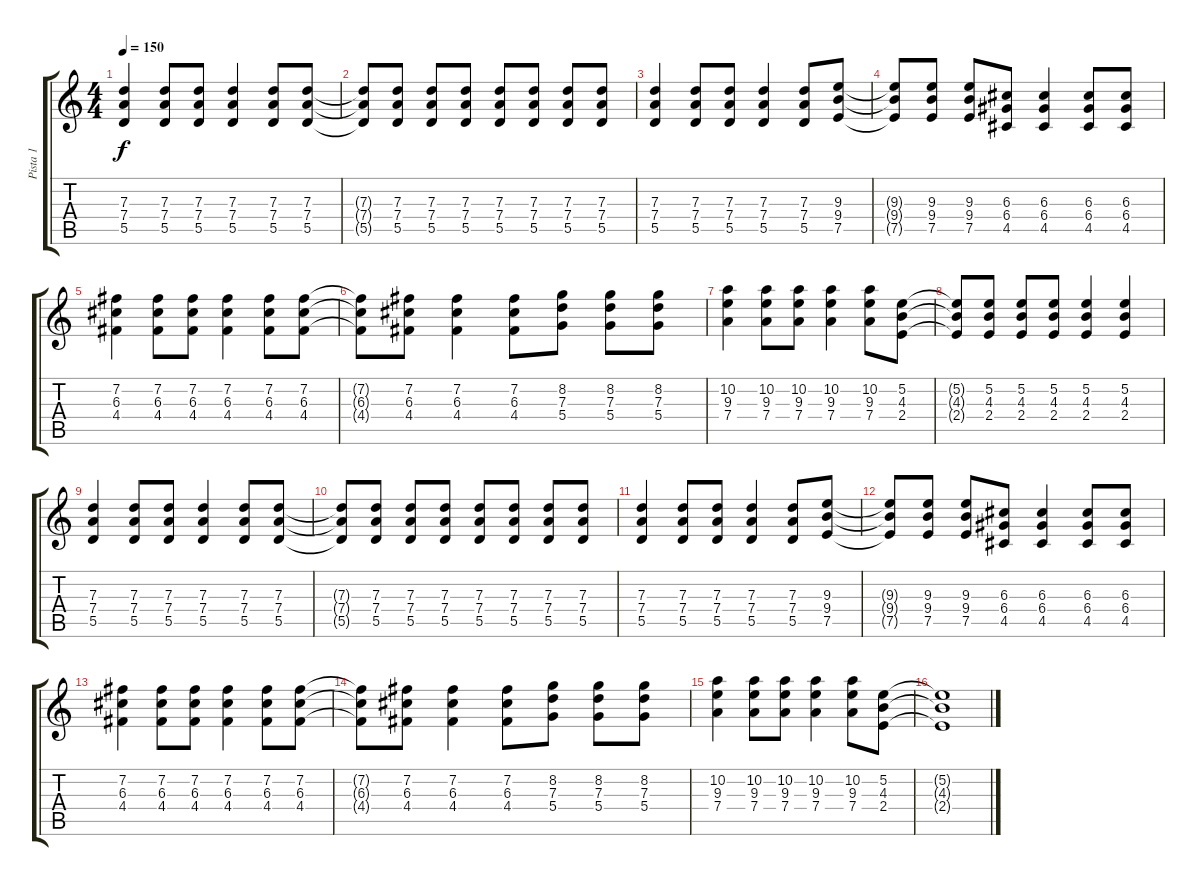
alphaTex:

\track ("Pista 1" "Pista 1") {instrument distortionguitar}
\staff {score tabs}
\tuning (E4 B3 G3 D3 A2 E2) {hide}
\ts (4 4)
\tempo 150
\clef g2
\ks c
(7.3 7.4 5.5).4{dy f volume 11} (7.3 7.4 5.5).8 (7.3 7.4 5.5).8 (7.3 7.4 5.5).4 (7.3 7.4 5.5).8 (7.3 7.4 5.5).8 |
(7.3{t} 7.4{t} 5.5{t}).8 (7.3 7.4 5.5).8 (7.3 7.4 5.5).8 (7.3 7.4 5.5).8 (7.3 7.4 5.5).8 (7.3 7.4 5.5).8 (7.3 7.4 5.5).8 (7.3 7.4 5.5).8 |
(7.3 7.4 5.5).4 (7.3 7.4 5.5).8 (7.3 7.4 5.5).8 (7.3 7.4 5.5).4 (7.3 7.4 5.5).8 (9.3 9.4 7.5).8 |
(9.3{t} 9.4{t} 7.5{t}).8 (9.3 9.4 7.5).8 (9.3 9.4 7.5).8 (6.3 6.4 4.5).8 (6.3 6.4 4.5).4 (6.3 6.4 4.5).8 (6.3 6.4 4.5).8 |
(7.2 6.3 4.4).4 (7.2 6.3 4.4).8 (7.2 6.3 4.4).8 (7.2 6.3 4.4).4 (7.2 6.3 4.4).8 (7.2 6.3 4.4).8 |
(7.2{t} 6.3{t} 4.4{t}).8 (7.2 6.3 4.4).8 (7.2 6.3 4.4).4 (7.2 6.3 4.4).8 (8.2 7.3 5.4).8 (8.2 7.3 5.4).8 (8.2 7.3 5.4).8 |
(10.2 9.3 7.4).4 (10.2 9.3 7.4).8 (10.2 9.3 7.4).8 (10.2 9.3 7.4).4 (10.2 9.3 7.4).8 (5.2 4.3 2.4).8 |
(5.2{t} 4.3{t} 2.4{t}).8 (5.2 4.3 2.4).8 (5.2 4.3 2.4).8 (5.2 4.3 2.4).8 (5.2 4.3 2.4).4 (5.2 4.3 2.4).4 |
(7.3 7.4 5.5).4 (7.3 7.4 5.5).8 (7.3 7.4 5.5).8 (7.3 7.4 5.5).4 (7.3 7.4 5.5).8 (7.3 7.4 5.5).8 |
(7.3{t} 7.4{t} 5.5{t}).8 (7.3 7.4 5.5).8 (7.3 7.4 5.5).8 (7.3 7.4 5.5).8 (7.3 7.4 5.5).8 (7.3 7.4 5.5).8 (7.3 7.4 5.5).8 (7.3 7.4 5.5).8 |
(7.3 7.4 5.5).4 (7.3 7.4 5.5).8 (7.3 7.4 5.5).8 (7.3 7.4 5.5).4 (7.3 7.4 5.5).8 (9.3 9.4 7.5).8 |
(9.3{t} 9.4{t} 7.5{t}).8 (9.3 9.4 7.5).8 (9.3 9.4 7.5).8 (6.3 6.4 4.5).8 (6.3 6.4 4.5).4 (6.3 6.4 4.5).8 (6.3 6.4 4.5).8 |
(7.2 6.3 4.4).4 (7.2 6.3 4.4).8 (7.2 6.3 4.4).8 (7.2 6.3 4.4).4 (7.2 6.3 4.4).8 (7.2 6.3 4.4).8 |
(7.2{t} 6.3{t} 4.4{t}).8 (7.2 6.3 4.4).8 (7.2 6.3 4.4).4 (7.2 6.3 4.4).8 (8.2 7.3 5.4).8 (8.2 7.3 5.4).8 (8.2 7.3 5.4).8 |
(10.2 9.3 7.4).4 (10.2 9.3 7.4).8 (10.2 9.3 7.4).8 (10.2 9.3 7.4).4 (10.2 9.3 7.4).8 (5.2 4.3 2.4).8{volume 6} |
(5.2{t} 4.3{t} 2.4{t}).1
